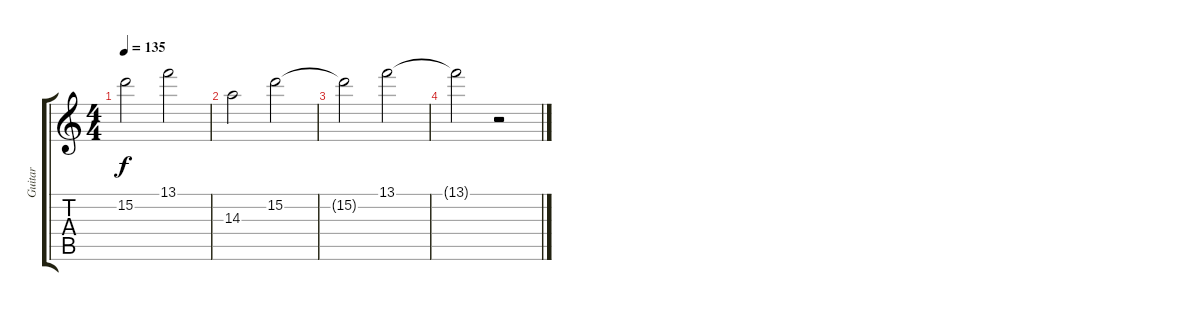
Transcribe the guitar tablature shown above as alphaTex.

\track ("Guitar" "Guitar") {instrument overdrivenguitar}
\staff {score tabs}
\tuning (E4 B3 G3 D3 A2 E2) {hide}
\ts (4 4)
\tempo 135
\clef g2
\ks c
15.2{t}.2{dy f} 13.1.2 |
14.3.2 15.2.2 |
15.2{t}.2 13.1.2 |
13.1{t}.2 r.2
